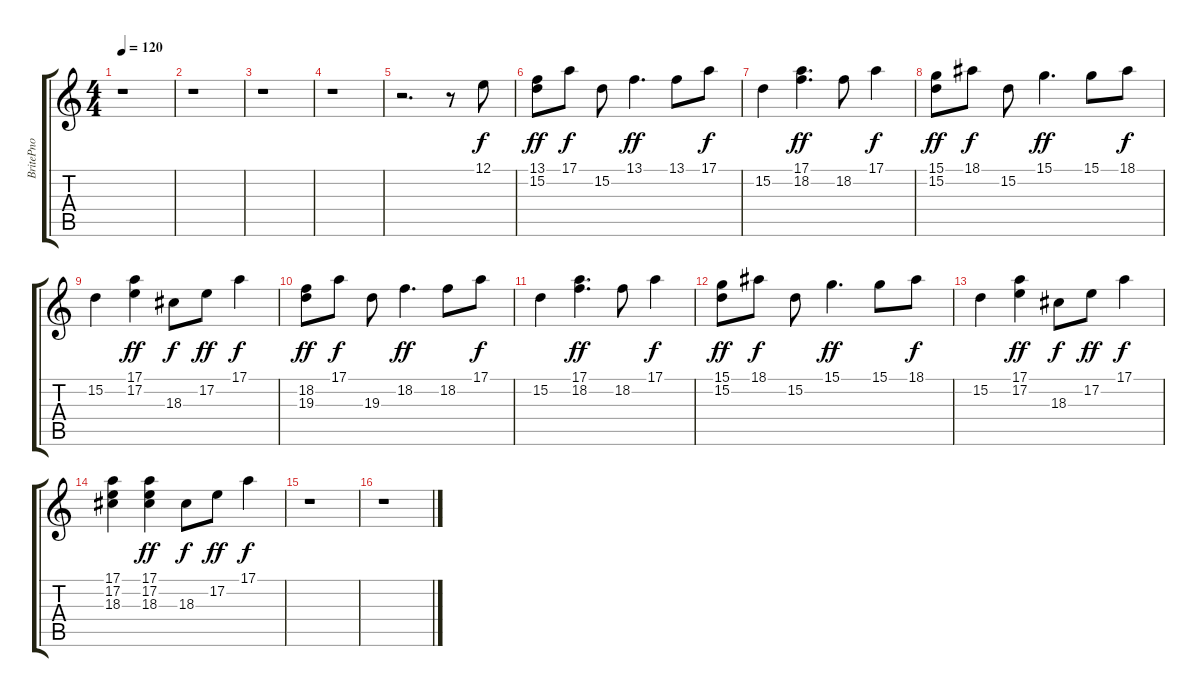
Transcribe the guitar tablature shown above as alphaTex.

\track ("BritePno" "BritePno") {instrument brightacousticpiano}
\staff {score tabs}
\tuning (E4 B3 G3 D3 A2 E2) {hide}
\ts (4 4)
\tempo 120
\clef g2
\ks c
r.1{dy f} |
r.1 |
r.1 |
r.1 |
r.2{d} r.8 12.1.8 |
(13.1 15.2).8{dy ff} 17.1.8{dy f} 15.2.8 13.1.4{d dy ff} 13.1.8 17.1.8{dy f} |
15.2.4 (17.1 18.2).4{d dy ff} 18.2.8 17.1.4{dy f} |
(15.1 15.2).8{dy ff} 18.1.8{dy f} 15.2.8 15.1.4{d dy ff} 15.1.8 18.1.8{dy f} |
15.2.4 (17.1 17.2).4{dy ff} 18.3.8{dy f} 17.2.8{dy ff} 17.1.4{dy f} |
(18.2 19.3).8{dy ff} 17.1.8{dy f} 19.3.8 18.2.4{d dy ff} 18.2.8 17.1.8{dy f} |
15.2.4 (17.1 18.2).4{d dy ff} 18.2.8 17.1.4{dy f} |
(15.1 15.2).8{dy ff} 18.1.8{dy f} 15.2.8 15.1.4{d dy ff} 15.1.8 18.1.8{dy f} |
15.2.4 (17.1 17.2).4{dy ff} 18.3.8{dy f} 17.2.8{dy ff} 17.1.4{dy f} |
(17.1 17.2 18.3).4 (17.1 17.2 18.3).4{dy ff} 18.3.8{dy f} 17.2.8{dy ff} 17.1.4{dy f} |
r.1 |
r.1
